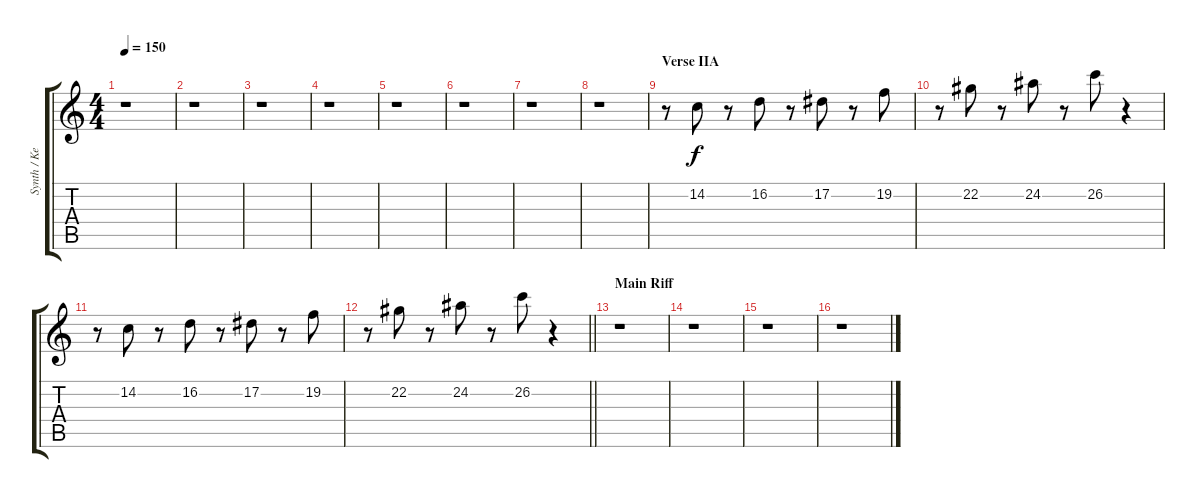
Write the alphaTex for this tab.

\track ("Synth / Keyboard II" "Synth / Ke") {instrument lead1square}
\staff {score tabs}
\tuning (Eb4 Bb3 Gb3 Db3 Ab2 Db2) {hide}
\ts (4 4)
\tempo 150
\clef g2
\ks c
r.1{dy f} |
r.1 |
r.1 |
r.1 |
r.1 |
r.1 |
r.1 |
r.1 |
\section ("" "Verse IIA")
r.8 14.2.8 r.8 16.2.8 r.8 17.2.8 r.8 19.2.8 |
r.8 22.2.8 r.8 24.2.8 r.8 26.2.8 r.4 |
r.8 14.2.8 r.8 16.2.8 r.8 17.2.8 r.8 19.2.8 |
\barLineRight lightlight
r.8 22.2.8 r.8 24.2.8 r.8 26.2.8 r.4 |
\section ("" "Main Riff")
r.1 |
r.1 |
r.1 |
r.1
